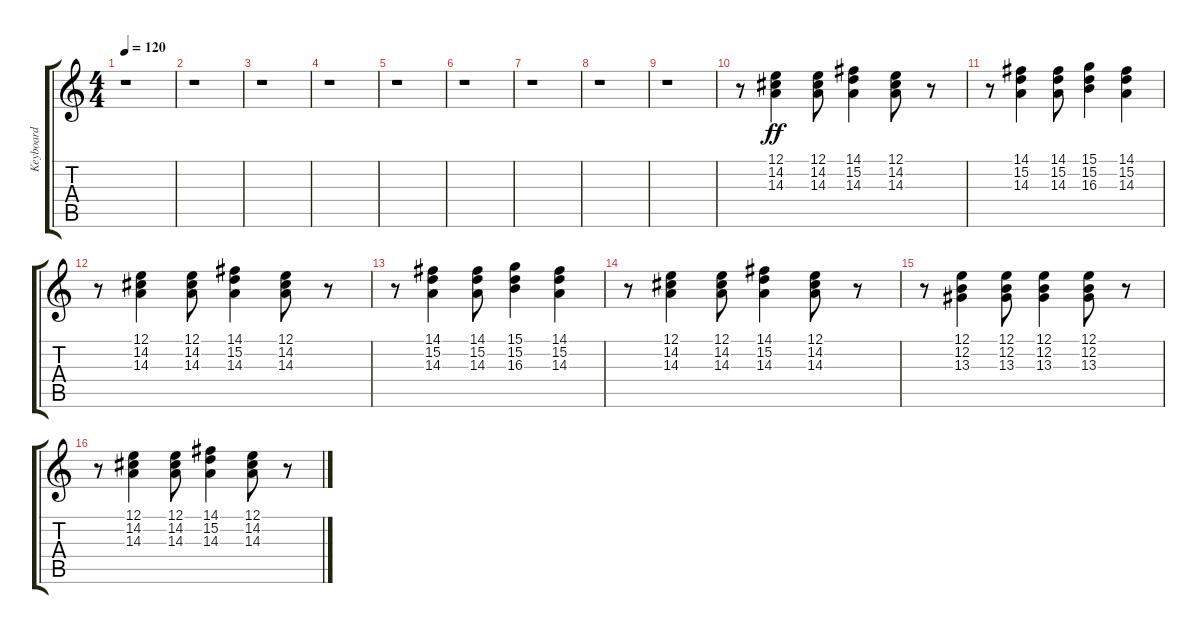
\track ("Keyboard" "Keyboard") {instrument pad3polysynth}
\staff {score tabs}
\tuning (E4 B3 G3 D3 A2 E2) {hide}
\ts (4 4)
\tempo 120
\clef g2
\ks c
r.1{dy ff} |
r.1 |
r.1 |
r.1 |
r.1 |
r.1 |
r.1 |
r.1 |
r.1 |
r.8 (12.1 14.2 14.3).4 (12.1 14.2 14.3).8 (14.1 15.2 14.3).4 (12.1 14.2 14.3).8 r.8 |
r.8 (14.1 15.2 14.3).4 (14.1 15.2 14.3).8 (15.1 15.2 16.3).4 (14.1 15.2 14.3).4 |
r.8 (12.1 14.2 14.3).4 (12.1 14.2 14.3).8 (14.1 15.2 14.3).4 (12.1 14.2 14.3).8 r.8 |
r.8 (14.1 15.2 14.3).4 (14.1 15.2 14.3).8 (15.1 15.2 16.3).4 (14.1 15.2 14.3).4 |
r.8 (12.1 14.2 14.3).4 (12.1 14.2 14.3).8 (14.1 15.2 14.3).4 (12.1 14.2 14.3).8 r.8 |
r.8 (12.1 12.2 13.3).4 (12.1 12.2 13.3).8 (12.1 12.2 13.3).4 (12.1 12.2 13.3).8 r.8 |
r.8 (12.1 14.2 14.3).4 (12.1 14.2 14.3).8 (14.1 15.2 14.3).4 (12.1 14.2 14.3).8 r.8
